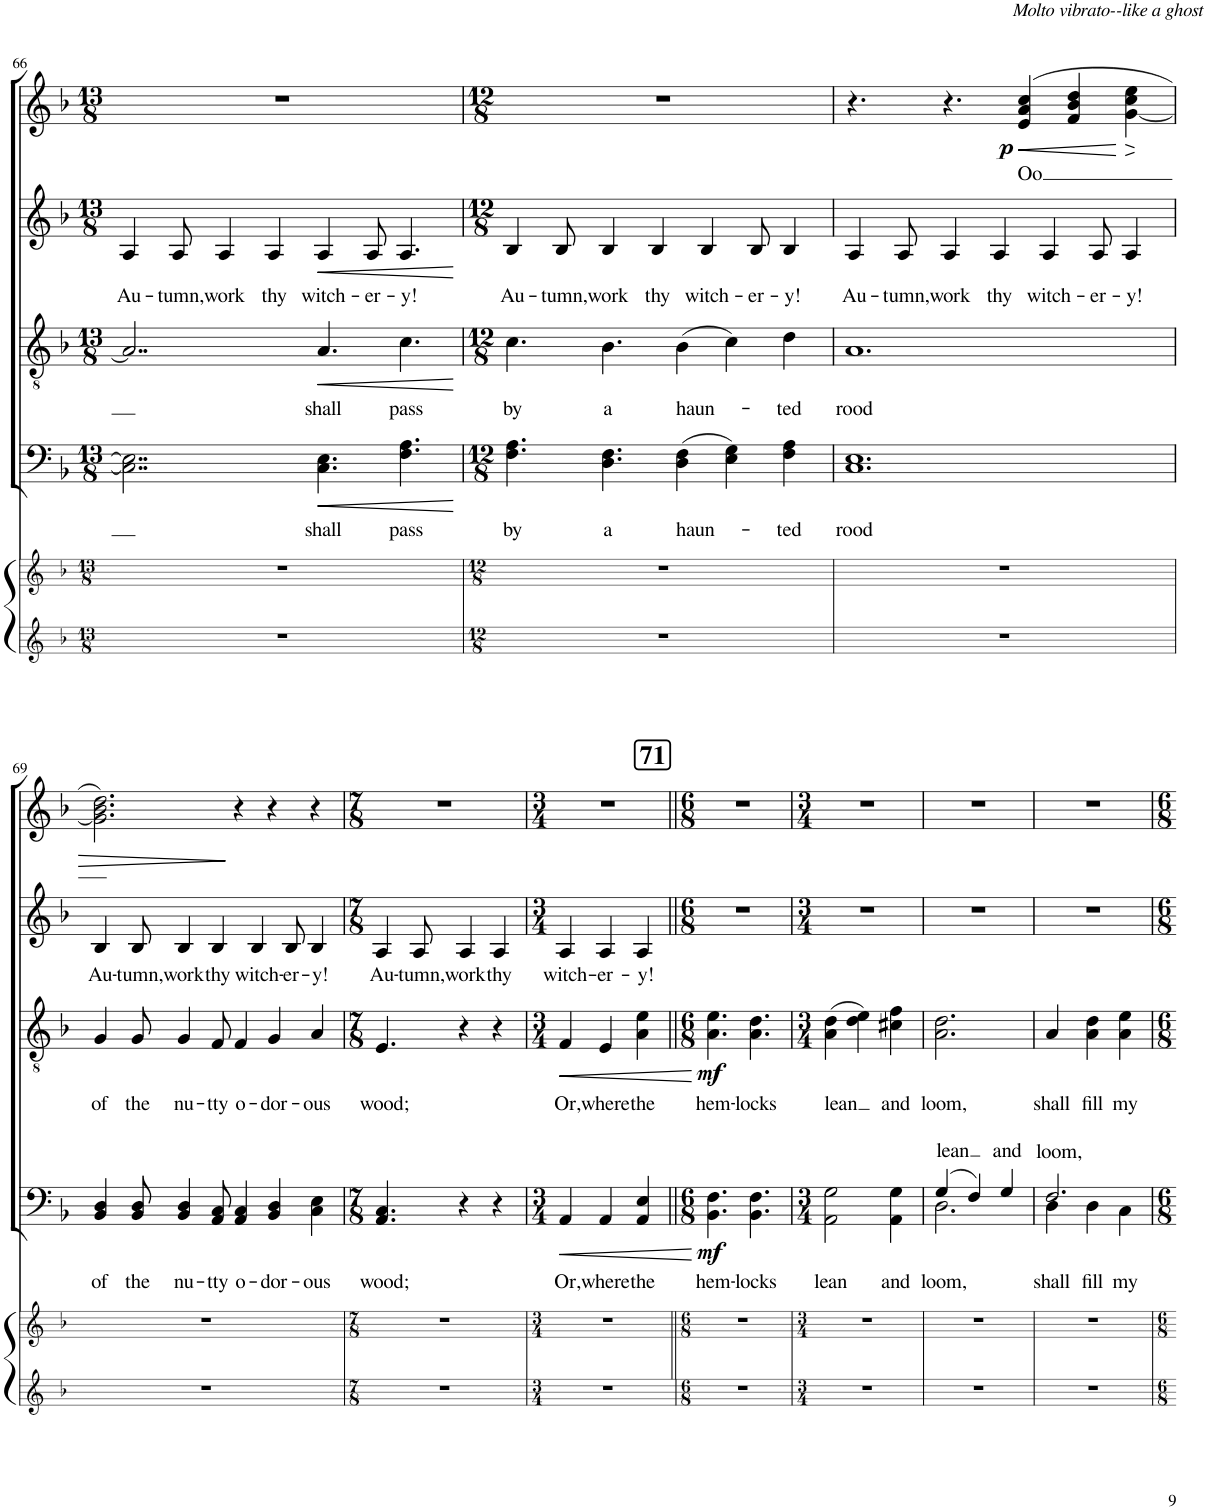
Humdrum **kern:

**kern	**kern	**kern	**text	**dynam	**kern	**text	**dynam	**kern	**text	**dynam	**kern	**text	**dynam
*part5	*part5	*part4	*part4	*part4	*part3	*part3	*part3	*part2	*part2	*part2	*part1	*part1	*part1
*staff6	*staff5	*staff4	*staff4	*staff4	*staff3	*staff3	*staff3	*staff2	*staff2	*staff2	*staff1	*staff1	*staff1
*I"PIANO (for rehearsal only)	*	*I"BASS	*	*	*I"TENOR	*	*	*I"ALTO	*	*	*I"SOPRANO	*	*
*I'Pno	*	*I'B	*	*	*I'T	*	*	*I'A	*	*	*I'S	*	*
!!LO:PB:g=z
*clefG2	*clefG2	*clefF4	*	*	*clefGv2	*	*	*clefG2	*	*	*clefG2	*	*
*k[b-]	*k[b-]	*k[b-]	*	*	*k[b-]	*	*	*k[b-]	*	*	*k[b-]	*	*
*M13/8	*M13/8	*M13/8	*	*	*M13/8	*	*	*M13/8	*	*	*M13/8	*	*
=66	=66	=66	=66	=66	=66	=66	=66	=66	=66	=66	=66	=66	=66
!	!	!	!	!	!	!	!	!	!LO:LY:b	!	!	!	!
8%13r	8%13r	2..C\] 2..E\]	.	.	2..A/]	.	.	4A/	Au-	.	8%13r	.	.
!	!	!	!	!	!	!	!	!	!LO:LY:b	!	!	!	!
.	.	.	.	.	.	.	.	8A/	-tumn,	.	.	.	.
!	!	!	!	!	!	!	!	!	!LO:LY:b	!	!	!	!
.	.	.	.	.	.	.	.	4A/	work	.	.	.	.
!	!	!	!	!	!	!	!	!	!LO:LY:b	!	!	!	!
.	.	.	.	.	.	.	.	4A/	thy	.	.	.	.
!	!	!	!LO:LY:b	!LO:HP:b	!	!LO:LY:b	!LO:HP:b	!	!LO:LY:b	!LO:HP:b	!	!	!
.	.	4.C\ 4.E\	shall	<	4.A/	shall	<	4A/	witch-	<	.	.	.
!	!	!	!	!	!	!	!	!	!LO:LY:b	!	!	!	!
.	.	.	.	.	.	.	.	8A/	-er-	.	.	.	.
!	!	!	!LO:LY:b	!	!	!LO:LY:b	!	!	!LO:LY:b	!	!	!	!
.	.	4.F\ 4.A\	pass	.	4.c\	pass	.	4.A/	-y!	.	.	.	.
.	.	.	.	[	.	.	[	.	.	[	.	.	.
=67	=67	=67	=67	=67	=67	=67	=67	=67	=67	=67	=67	=67	=67
*M12/8	*M12/8	*M12/8	*	*	*M12/8	*	*	*M12/8	*	*	*M12/8	*	*
!	!	!	!LO:LY:b	!	!	!LO:LY:b	!	!	!LO:LY:b	!	!	!	!
1.r	1.r	4.F\ 4.A\	by	.	4.c\	by	.	4B-/	Au-	.	1.r	.	.
!	!	!	!	!	!	!	!	!	!LO:LY:b	!	!	!	!
.	.	.	.	.	.	.	.	8B-/	-tumn,	.	.	.	.
!	!	!	!LO:LY:b	!	!	!LO:LY:b	!	!	!LO:LY:b	!	!	!	!
.	.	4.D\ 4.F\	a	.	4.B-\	a	.	4B-/	work	.	.	.	.
!	!	!	!	!	!	!	!	!	!LO:LY:b	!	!	!	!
.	.	.	.	.	.	.	.	4B-/	thy	.	.	.	.
!	!	!	!LO:LY:b	!	!	!LO:LY:b	!	!	!	!	!	!	!
.	.	(4D\ 4F\	haun-	.	(4B-\	haun-	.	.	.	.	.	.	.
!	!	!	!	!	!	!	!	!	!LO:LY:b	!	!	!	!
.	.	.	.	.	.	.	.	4B-/	witch-	.	.	.	.
.	.	4E\ 4G\)	.	.	4c\)	.	.	.	.	.	.	.	.
!	!	!	!	!	!	!	!	!	!LO:LY:b	!	!	!	!
.	.	.	.	.	.	.	.	8B-/	-er-	.	.	.	.
!	!	!	!LO:LY:b	!	!	!LO:LY:b	!	!	!LO:LY:b	!	!	!	!
.	.	4F\ 4A\	-ted	.	4d\	-ted	.	4B-/	-y!	.	.	.	.
=68	=68	=68	=68	=68	=68	=68	=68	=68	=68	=68	=68	=68	=68
!	!	!	!LO:LY:b	!	!	!LO:LY:b	!	!	!LO:LY:b	!	!	!	!
1.r	1.r	1.C 1.E	rood	.	1.A	rood	.	4A/	Au-	.	4.r	.	.
!	!	!	!	!	!	!	!	!	!LO:LY:b	!	!	!	!
.	.	.	.	.	.	.	.	8A/	-tumn,	.	.	.	.
!	!	!	!	!	!	!	!	!	!LO:LY:b	!	!	!	!
.	.	.	.	.	.	.	.	4A/	work	.	4.r	.	.
!	!	!	!	!	!	!	!	!	!LO:LY:b	!	!	!	!
.	.	.	.	.	.	.	.	4A/	thy	.	.	.	.
!	!	!	!	!	!	!	!	!	!	!	!LO:TX:a:i:t=Molto vibrato--like a ghost	!	!
!	!	!	!	!	!	!	!	!	!	!	!	!LO:LY:b	!LO:HP:b
!	!	!	!	!	!	!	!	!	!	!	!	!	!LO:DY:n=1:b
.	.	.	.	.	.	.	.	.	.	.	(4e/ 4a/ 4cc/	Oo	< p
!	!	!	!	!	!	!	!	!	!LO:LY:b	!	!	!	!
.	.	.	.	.	.	.	.	4A/	witch-	.	.	.	.
.	.	.	.	.	.	.	.	.	.	.	4f/ 4b-/ 4dd/	.	.
!	!	!	!	!	!	!	!	!	!LO:LY:b	!	!	!	!
.	.	.	.	.	.	.	.	8A/	-er-	.	.	.	.
!	!	!	!	!	!	!	!	!	!LO:LY:b	!	!	!	!LO:HP:n=1:b
.	.	.	.	.	.	.	.	4A/	-y!	.	[4g\ 4cc\ 4ee\	.	[ >
!!LO:LB:g=z
=69	=69	=69	=69	=69	=69	=69	=69	=69	=69	=69	=69	=69	=69
!	!	!	!LO:LY:b	!	!	!LO:LY:b	!	!	!LO:LY:b	!	!	!	!
1.r	1.r	4BB-/ 4D/	of	.	4G/	of	.	4B-/	Au-	.	2.g\] 2.b-\ 2.dd\)	.	.
!	!	!	!LO:LY:b	!	!	!LO:LY:b	!	!	!LO:LY:b	!	!	!	!
.	.	8BB-/ 8D/	the	.	8G/	the	.	8B-/	-tumn,	.	.	.	.
!	!	!	!LO:LY:b	!	!	!LO:LY:b	!	!	!LO:LY:b	!	!	!	!
.	.	4BB-/ 4D/	nu-	.	4G/	nu-	.	4B-/	work	.	.	.	.
!	!	!	!LO:LY:b	!	!	!LO:LY:b	!	!	!LO:LY:b	!	!	!	!
.	.	8AA/ 8C/	-tty	.	8F/	-tty	.	4B-/	thy	.	.	.	.
!	!	!	!LO:LY:b	!	!	!LO:LY:b	!	!	!	!	!	!	!
.	.	4AA/ 4C/	o-	.	4F/	o-	.	.	.	.	4r	.	]
!	!	!	!	!	!	!	!	!	!LO:LY:b	!	!	!	!
.	.	.	.	.	.	.	.	4B-/	witch-	.	.	.	.
!	!	!	!LO:LY:b	!	!	!LO:LY:b	!	!	!	!	!	!	!
.	.	4BB-/ 4D/	-dor-	.	4G/	-dor-	.	.	.	.	4r	.	.
!	!	!	!	!	!	!	!	!	!LO:LY:b	!	!	!	!
.	.	.	.	.	.	.	.	8B-/	-er-	.	.	.	.
!	!	!	!LO:LY:b	!	!	!LO:LY:b	!	!	!LO:LY:b	!	!	!	!
.	.	4C\ 4E\	-ous	.	4A/	-ous	.	4B-/	-y!	.	4r	.	.
=70	=70	=70	=70	=70	=70	=70	=70	=70	=70	=70	=70	=70	=70
*M7/8	*M7/8	*M7/8	*	*	*M7/8	*	*	*M7/8	*	*	*M7/8	*	*
!	!	!	!LO:LY:b	!	!	!LO:LY:b	!	!	!LO:LY:b	!	!	!	!
2..r	2..r	4.AA/ 4.C/	wood;	.	4.E/	wood;	.	4A/	Au-	.	2..r	.	.
!	!	!	!	!	!	!	!	!	!LO:LY:b	!	!	!	!
.	.	.	.	.	.	.	.	8A/	-tumn,	.	.	.	.
!	!	!	!	!	!	!	!	!	!LO:LY:b	!	!	!	!
.	.	4r	.	.	4r	.	.	4A/	work	.	.	.	.
!	!	!	!	!	!	!	!	!	!LO:LY:b	!	!	!	!
.	.	4r	.	.	4r	.	.	4A/	thy	.	.	.	.
=71	=71	=71	=71	=71	=71	=71	=71	=71	=71	=71	=71	=71	=71
*M3/4	*M3/4	*M3/4	*	*	*M3/4	*	*	*M3/4	*	*	*M3/4	*	*
!	!	!	!LO:LY:b	!LO:HP:b	!	!LO:LY:b	!LO:HP:b	!	!LO:LY:b	!	!	!	!
2.r	2.r	4AA/	Or,	<	4F/	Or,	<	4A/	witch-	.	2.r	.	.
!	!	!	!LO:LY:b	!	!	!LO:LY:b	!	!	!LO:LY:b	!	!	!	!
.	.	4AA/	where	.	4E/	where	.	4A/	-er-	.	.	.	.
!	!	!	!LO:LY:b	!	!	!LO:LY:b	!	!	!LO:LY:b	!	!	!	!
.	.	4AA/ 4E/	the	.	4A\ 4e\	the	.	4A/	-y!	.	.	.	.
.	.	.	.	[	.	.	[	.	.	.	.	.	.
!!LO:REH:place=s1:a:B:cj:fs=14:t=71
=72||	=72||	=72||	=72||	=72||	=72||	=72||	=72||	=72||	=72||	=72||	=72||	=72||	=72||
*M6/8	*M6/8	*M6/8	*	*	*M6/8	*	*	*M6/8	*	*	*M6/8	*	*
!	!	!	!LO:LY:b	!LO:DY:b	!	!LO:LY:b	!LO:DY:b	!	!	!	!	!	!
2.r	2.r	4.BB-\ 4.F\	hem-	mf	4.A\ 4.e\	hem-	mf	2.r	.	.	2.r	.	.
!	!	!	!LO:LY:b	!	!	!LO:LY:b	!	!	!	!	!	!	!
.	.	4.BB-\ 4.F\	-locks	.	4.A\ 4.d\	-locks	.	.	.	.	.	.	.
=73	=73	=73	=73	=73	=73	=73	=73	=73	=73	=73	=73	=73	=73
*M3/4	*M3/4	*M3/4	*	*	*M3/4	*	*	*M3/4	*	*	*M3/4	*	*
!	!	!	!LO:LY:b	!	!	!LO:LY:b	!	!	!	!	!	!	!
2.r	2.r	2AA\ 2G\	lean	.	(4A\ 4d\	lean	.	2.r	.	.	2.r	.	.
.	.	.	.	.	4d\ 4e\)	.	.	.	.	.	.	.	.
!	!	!	!LO:LY:b	!	!	!LO:LY:b	!	!	!	!	!	!	!
.	.	4AA\ 4G\	and	.	4c#X\ 4f\	and	.	.	.	.	.	.	.
=74	=74	=74	=74	=74	=74	=74	=74	=74	=74	=74	=74	=74	=74
!	!	!	!LO:LY:a	!	!	!	!	!	!	!	!	!	!
*	*	*^	*	*	*	*	*	*	*	*	*	*	*
!	!	!	!	!LO:LY:b	!	!	!LO:LY:b	!	!	!	!	!	!	!
2.r	2.r	(4G/	2.D\	loom,	.	2.A\ 2.d\	loom,	.	2.r	.	.	2.r	.	.
.	.	4F/)	.	.	.	.	.	.	.	.	.	.	.	.
!	!	!	!	!LO:LY:a	!	!	!	!	!	!	!	!	!	!
.	.	4G/	.	and	.	.	.	.	.	.	.	.	.	.
=75	=75	=75	=75	=75	=75	=75	=75	=75	=75	=75	=75	=75	=75	=75
!	!	!	!	!LO:LY:a	!	!	!	!	!	!	!	!	!	!
!	!	!	!	!LO:LY:b	!	!	!LO:LY:b	!	!	!	!	!	!	!
2.r	2.r	2.F/	4D\	shall	.	4A/	shall	.	2.r	.	.	2.r	.	.
!	!	!	!	!LO:LY:b	!	!	!LO:LY:b	!	!	!	!	!	!	!
.	.	.	4D\	fill	.	4A\ 4d\	fill	.	.	.	.	.	.	.
!	!	!	!	!LO:LY:b	!	!	!LO:LY:b	!	!	!	!	!	!	!
.	.	.	4C\	my	.	4A\ 4e\	my	.	.	.	.	.	.	.
*	*	*v	*v	*	*	*	*	*	*	*	*	*	*	*
=	=	=	=	=	=	=	=	=	=	=	=	=	=
*-	*-	*-	*-	*-	*-	*-	*-	*-	*-	*-	*-	*-	*-
